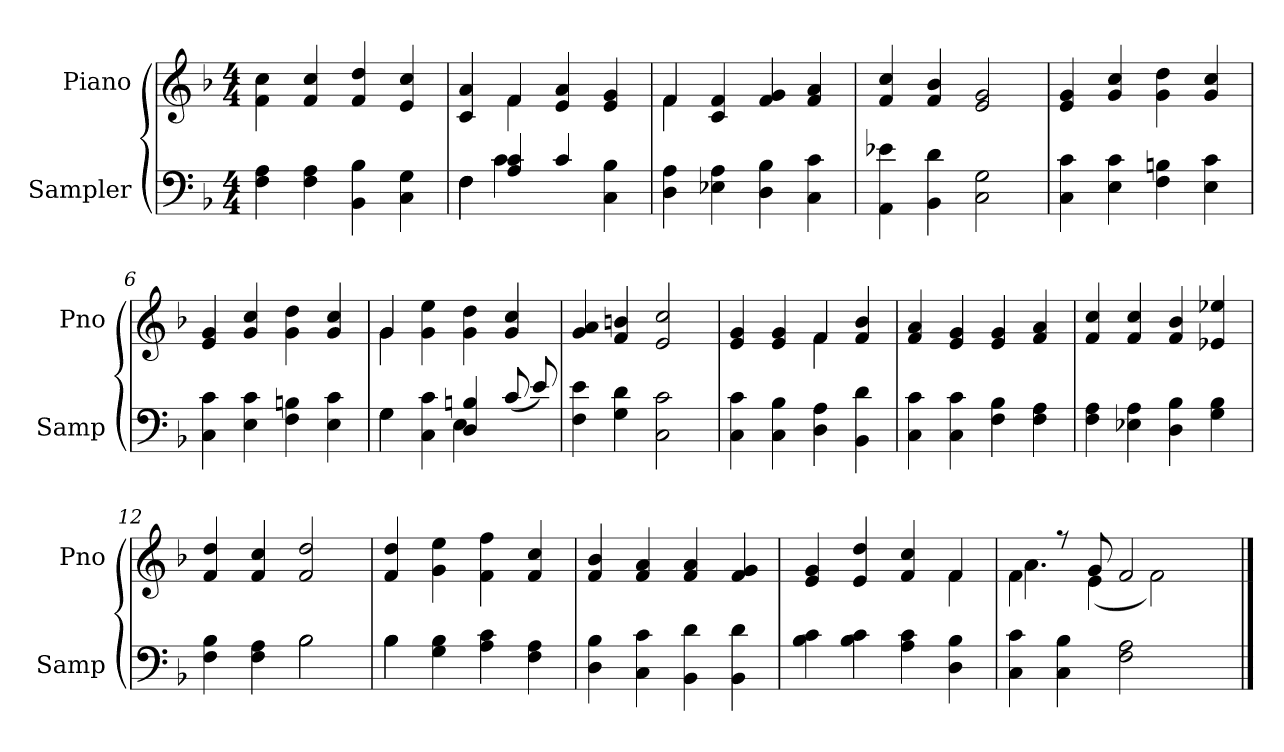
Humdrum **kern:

**kern	**kern
*part2	*part1
*staff2	*staff1
*I"Sampler	*I"Piano
*I'Samp	*I'Pno
*clefF4	*clefG2
*k[b-]	*k[b-]
*F:	*F:
*M4/4	*M4/4
=1	=1
4F 4A	4f\ 4cc\
4F 4A	4f 4cc
4BB- 4B-	4f 4dd
4C 4G	4e 4cc
=2	=2
*^	*^
4F\	4F	4c 4a	4ryy
4A/ 4c/	4c	4f/	4f
4c/	2ryy	4e 4a	2ryy
4C\ 4B-\	.	4e 4g	.
*v	*v	*	*
=3	=3	=3
4D\ 4A\	4f/	4f
4E-X\ 4A\	4c 4f	2.ryy
4D\ 4B-\	4f 4g	.
4C\ 4c\	4f 4a	.
*	*v	*v
=4	=4
4AA\ 4e-X\	4f 4cc
4BB-\ 4d\	4f 4b-
2C\ 2G\	2e 2g
=5	=5
4C 4c	4e 4g
4E 4c	4g 4cc
4F 4Bn	4g 4dd
4E 4c	4g 4cc
=6	=6
4C 4c	4e 4g
4E 4c	4g 4cc
4F 4Bn	4g 4dd
4E 4c	4g 4cc
=7	=7
*^	*^
4G\	4G	4g/	4g
4C 4c	4ryy	4g 4ee	2.ryy
4D 4Bn	4E	4g 4dd	.
(8c/	4ryy	4g 4cc	.
8e/)	.	.	.
*v	*v	*	*
*	*v	*v
=8	=8
4F 4e	4g 4a
4G 4d	4f 4bn
2C 2c	2e 2cc
=9	=9
*	*^
4C 4c	4e 4g	2ryy
4C 4B-	4e 4g	.
4D 4A	4f/	4f
4BB- 4d	4f 4b-	4ryy
*	*v	*v
=10	=10
4C 4c	4f 4a
4C 4c	4e 4g
4F 4B-	4e 4g
4F 4A	4f 4a
=11	=11
4F 4A	4f 4cc
4E-X 4A	4f 4cc
4D 4B-	4f 4b-
4G 4B-	4e-X 4ee-X
=12	=12
*^	*
4F 4B-	2ryy	4f 4dd
4F 4A	.	4f 4cc
2B-\	2B-	2f 2dd
=13	=13	=13
4B-\	4B-	4f 4dd
4G 4B-	2.ryy	4g 4ee
4A 4c	.	4f 4ff
4F 4A	.	4f 4cc
*v	*v	*
=14	=14
4D 4B-	4f 4b-
4C 4c	4f 4a
4BB- 4d	4f 4a
4BB- 4d	4f 4g
=15	=15
*	*^
4B- 4c	4e 4g	2.ryy
4B- 4c	4e 4dd	.
4A 4c	4f 4cc	.
4D 4B-	4f/	4f
=16	=16	=16
4C 4c	4f\	4.a
4C 4B-	8r	.
.	8g/	(4e
2F 2A	2f/	.
.	.	2f)
8ryy	8ryy	.
*	*v	*v
==	==
*-	*-
